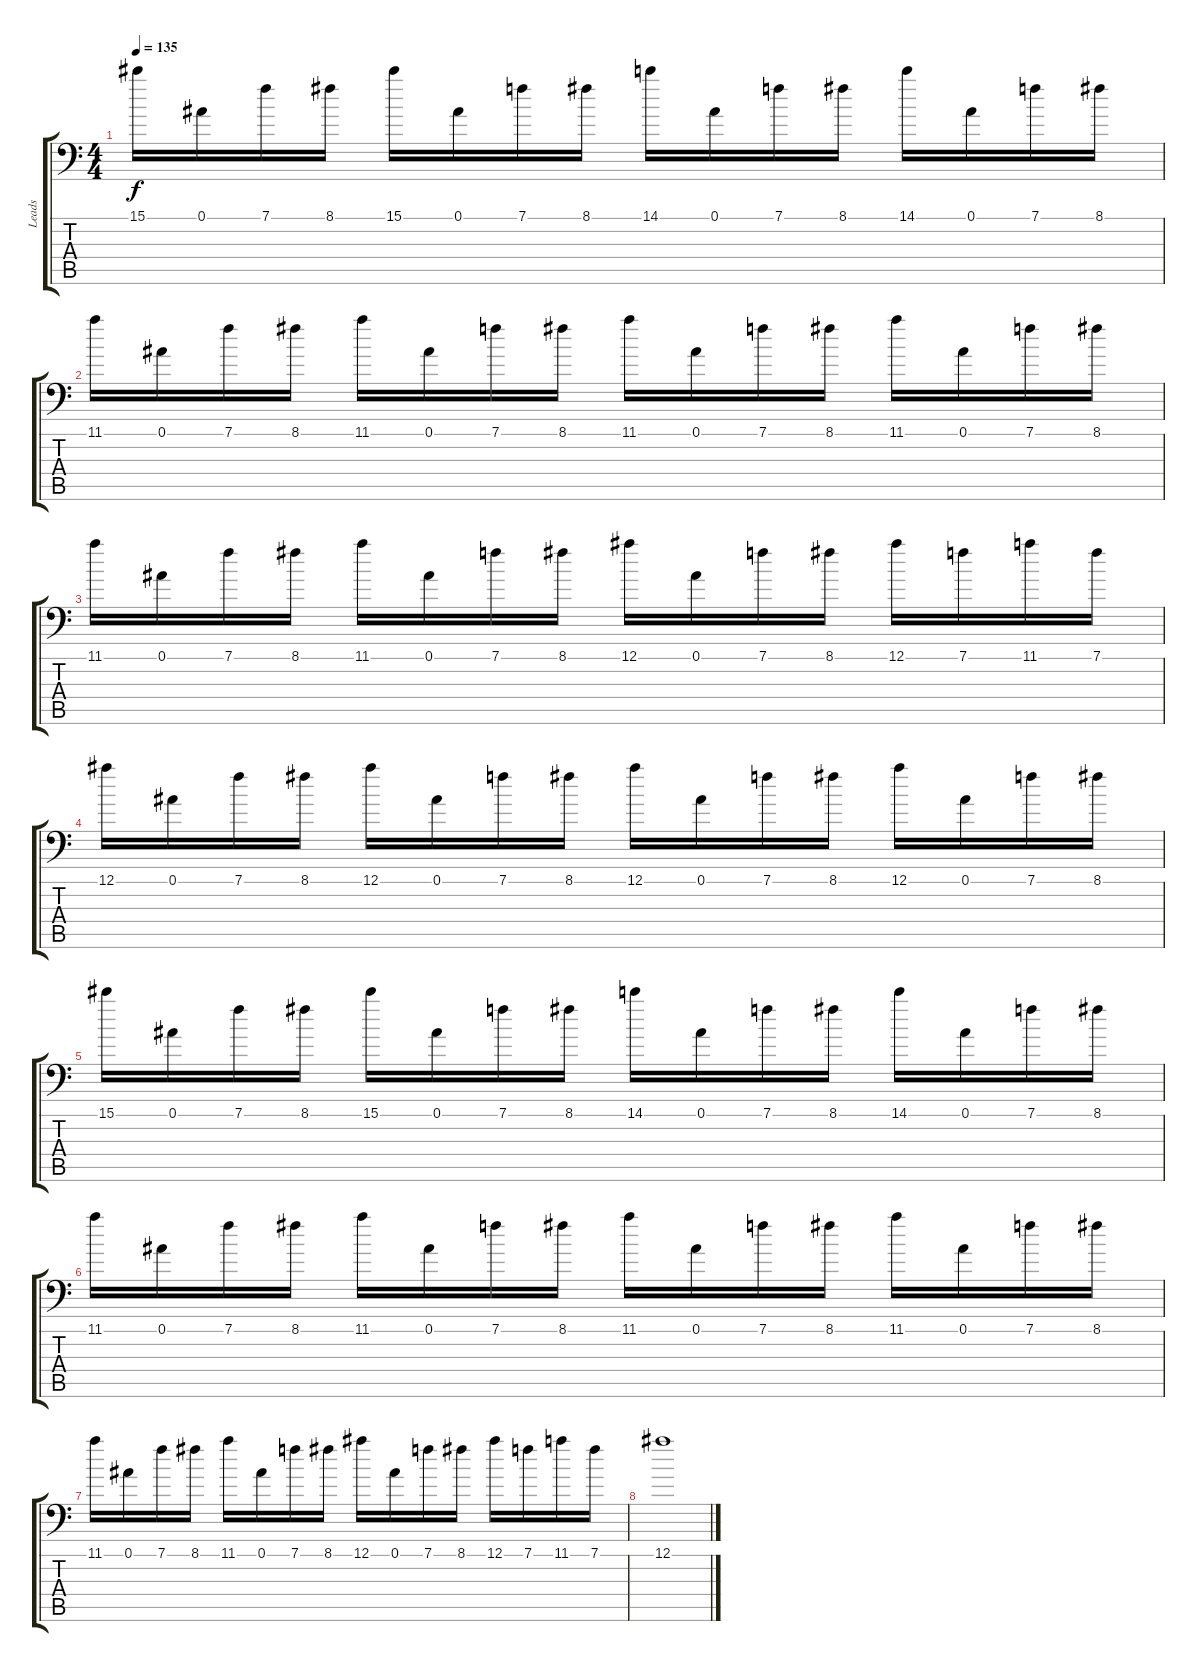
\track ("Leads" "Leads") {instrument distortionguitar}
\staff {score tabs}
\tuning (Bb3 F3 Db3 Ab2 Eb2 Ab1) {hide}
\ts (4 4)
\tempo 135
\clef f4
\ks c
15.1.16{dy f} 0.1.16 7.1.16 8.1.16 15.1.16 0.1.16 7.1.16 8.1.16 14.1.16 0.1.16 7.1.16 8.1.16 14.1.16 0.1.16 7.1.16 8.1.16 |
11.1.16 0.1.16 7.1.16 8.1.16 11.1.16 0.1.16 7.1.16 8.1.16 11.1.16 0.1.16 7.1.16 8.1.16 11.1.16 0.1.16 7.1.16 8.1.16 |
11.1.16 0.1.16 7.1.16 8.1.16 11.1.16 0.1.16 7.1.16 8.1.16 12.1.16 0.1.16 7.1.16 8.1.16 12.1.16 7.1.16 11.1.16 7.1.16 |
12.1.16 0.1.16 7.1.16 8.1.16 12.1.16 0.1.16 7.1.16 8.1.16 12.1.16 0.1.16 7.1.16 8.1.16 12.1.16 0.1.16 7.1.16 8.1.16 |
15.1.16 0.1.16 7.1.16 8.1.16 15.1.16 0.1.16 7.1.16 8.1.16 14.1.16 0.1.16 7.1.16 8.1.16 14.1.16 0.1.16 7.1.16 8.1.16 |
11.1.16 0.1.16 7.1.16 8.1.16 11.1.16 0.1.16 7.1.16 8.1.16 11.1.16 0.1.16 7.1.16 8.1.16 11.1.16 0.1.16 7.1.16 8.1.16 |
11.1.16 0.1.16 7.1.16 8.1.16 11.1.16 0.1.16 7.1.16 8.1.16 12.1.16 0.1.16 7.1.16 8.1.16 12.1.16 7.1.16 11.1.16 7.1.16 |
12.1.1
